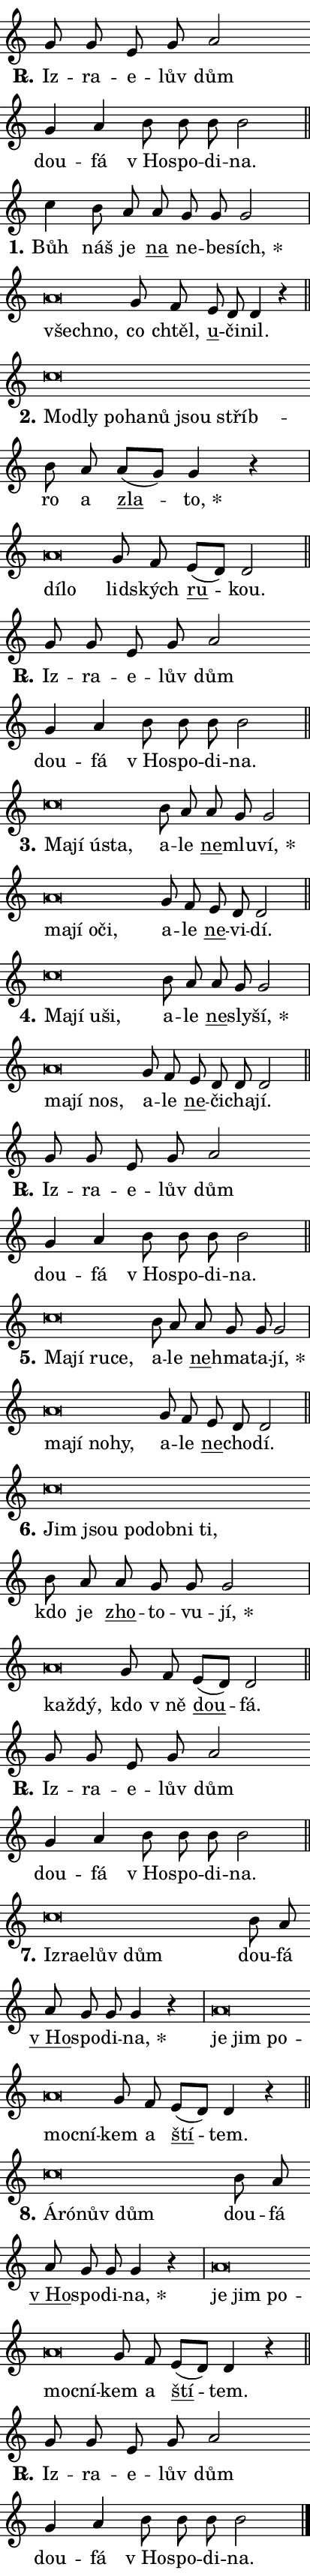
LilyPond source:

\version "2.22.1"
\header { tagline = "" }
\paper {
  indent = 0\cm
  top-margin = 0\cm
  right-margin = 0\cm
  bottom-margin = 0\cm
  left-margin = 0\cm
  paper-width = 7\cm
  page-breaking = #ly:one-page-breaking
  system-system-spacing.basic-distance = #11
  score-system-spacing.basic-distance = #11
  ragged-last = ##f
}


%% Author: Thomas Morley
%% https://lists.gnu.org/archive/html/lilypond-user/2020-05/msg00002.html
#(define (line-position grob)
"Returns position of @var[grob} in current system:
   @code{'start}, if at first time-step
   @code{'end}, if at last time-step
   @code{'middle} otherwise
"
  (let* ((col (ly:item-get-column grob))
         (ln (ly:grob-object col 'left-neighbor))
         (rn (ly:grob-object col 'right-neighbor))
         (col-to-check-left (if (ly:grob? ln) ln col))
         (col-to-check-right (if (ly:grob? rn) rn col))
         (break-dir-left
           (and
             (ly:grob-property col-to-check-left 'non-musical #f)
             (ly:item-break-dir col-to-check-left)))
         (break-dir-right
           (and
             (ly:grob-property col-to-check-right 'non-musical #f)
             (ly:item-break-dir col-to-check-right))))
        (cond ((eqv? 1 break-dir-left) 'start)
              ((eqv? -1 break-dir-right) 'end)
              (else 'middle))))

#(define (tranparent-at-line-position vctor)
  (lambda (grob)
  "Relying on @code{line-position} select the relevant enry from @var{vctor}.
Used to determine transparency,"
    (case (line-position grob)
      ((end) (not (vector-ref vctor 0)))
      ((middle) (not (vector-ref vctor 1)))
      ((start) (not (vector-ref vctor 2))))))

noteHeadBreakVisibility =
#(define-music-function (break-visibility)(vector?)
"Makes @code{NoteHead}s transparent relying on @var{break-visibility}"
#{
  \override NoteHead.transparent =
    #(tranparent-at-line-position break-visibility)
#})

#(define delete-ledgers-for-transparent-note-heads
  (lambda (grob)
    "Reads whether a @code{NoteHead} is transparent.
If so this @code{NoteHead} is removed from @code{'note-heads} from
@var{grob}, which is supposed to be @code{LedgerLineSpanner}.
As a result ledgers are not printed for this @code{NoteHead}"
    (let* ((nhds-array (ly:grob-object grob 'note-heads))
           (nhds-list
             (if (ly:grob-array? nhds-array)
                 (ly:grob-array->list nhds-array)
                 '()))
           ;; Relies on the transparent-property being done before
           ;; Staff.LedgerLineSpanner.after-line-breaking is executed.
           ;; This is fragile ...
           (to-keep
             (remove
               (lambda (nhd)
                 (ly:grob-property nhd 'transparent #f))
               nhds-list)))
      ;; TODO find a better method to iterate over grob-arrays, similiar
      ;; to filter/remove etc for lists
      ;; For now rebuilt from scratch
      (set! (ly:grob-object grob 'note-heads)  '())
      (for-each
        (lambda (nhd)
          (ly:pointer-group-interface::add-grob grob 'note-heads nhd))
        to-keep))))

hideNotes = {
  \noteHeadBreakVisibility #begin-of-line-visible
}
unHideNotes = {
  \noteHeadBreakVisibility #all-visible
}

% work-around for resetting accidentals
% https://lilypond.org/doc/v2.23/Documentation/notation/displaying-rhythms#unmetered-music
cadenzaMeasure = {
  \cadenzaOff
  \partial 1024 s1024
  \cadenzaOn
}

#(define-markup-command (accent layout props text) (markup?)
  "Underline accented syllable"
  (interpret-markup layout props
    #{\markup \override #'(offset . 4.3) \underline { #text }#}))

responsum = \markup \concat {
  "R" \hspace #-1.05 \path #0.1 #'((moveto 0 0.07) (lineto 0.9 0.8)) \hspace #0.05 "."
}

\layout {
    \context {
        \Staff
        \remove "Time_signature_engraver"
        \override LedgerLineSpanner.after-line-breaking = #delete-ledgers-for-transparent-note-heads
    }
    \context {
        \Voice {
            \override NoteHead.output-attributes = #'((class . "notehead"))
            \override Hairpin.height = #0.55
        }
    }
    \context {
        \Lyrics {
            \override StanzaNumber.output-attributes = #'((class . "stanzanumber"))
            \override LyricSpace.minimum-distance = #0.9
            \override LyricText.font-name = #"TeX Gyre Schola"
            \override LyricText.font-size = 1
            \override StanzaNumber.font-name = #"TeX Gyre Schola Bold"
            \override StanzaNumber.font-size = 1
        }
    }
}

% magnetic-lyrics.ily
%
%   written by
%     Jean Abou Samra <jean@abou-samra.fr>
%     Werner Lemberg <wl@gnu.org>
%
%   adapted by
%     Jiri Hon <jiri.hon@gmail.com>
%
% Version 2022-Apr-15

% https://www.mail-archive.com/lilypond-user@gnu.org/msg149350.html

#(define (Left_hyphen_pointer_engraver context)
   "Collect syllable-hyphen-syllable occurrences in lyrics and store
them in properties.  This engraver only looks to the left.  For
example, if the lyrics input is @code{foo -- bar}, it does the
following.

@itemize @bullet
@item
Set the @code{text} property of the @code{LyricHyphen} grob between
@q{foo} and @q{bar} to @code{foo}.

@item
Set the @code{left-hyphen} property of the @code{LyricText} grob with
text @q{foo} to the @code{LyricHyphen} grob between @q{foo} and
@q{bar}.
@end itemize

Use this auxiliary engraver in combination with the
@code{lyric-@/text::@/apply-@/magnetic-@/offset!} hook."
   (let ((hyphen #f)
         (text #f))
     (make-engraver
      (acknowledgers
       ((lyric-syllable-interface engraver grob source-engraver)
        (set! text grob)))
      (end-acknowledgers
       ((lyric-hyphen-interface engraver grob source-engraver)
        ;(when (not (grob::has-interface grob 'lyric-space-interface))
          (set! hyphen grob)));)
      ((stop-translation-timestep engraver)
       (when (and text hyphen)
         (ly:grob-set-object! text 'left-hyphen hyphen))
       (set! text #f)
       (set! hyphen #f)))))

#(define (lyric-text::apply-magnetic-offset! grob)
   "If the space between two syllables is less than the value in
property @code{LyricText@/.details@/.squash-threshold}, move the right
syllable to the left so that it gets concatenated with the left
syllable.

Use this function as a hook for
@code{LyricText@/.after-@/line-@/breaking} if the
@code{Left_@/hyphen_@/pointer_@/engraver} is active."
   (let ((hyphen (ly:grob-object grob 'left-hyphen #f)))
     (when hyphen
       (let ((left-text (ly:spanner-bound hyphen LEFT)))
         (when (grob::has-interface left-text 'lyric-syllable-interface)
           (let* ((common (ly:grob-common-refpoint grob left-text X))
                  (this-x-ext (ly:grob-extent grob common X))
                  (left-x-ext
                   (begin
                     ;; Trigger magnetism for left-text.
                     (ly:grob-property left-text 'after-line-breaking)
                     (ly:grob-extent left-text common X)))
                  ;; `delta` is the gap width between two syllables.
                  (delta (- (interval-start this-x-ext)
                            (interval-end left-x-ext)))
                  (details (ly:grob-property grob 'details))
                  (threshold (assoc-get 'squash-threshold details 0.2)))
             (when (< delta threshold)
               (let* (;; We have to manipulate the input text so that
                      ;; ligatures crossing syllable boundaries are not
                      ;; disabled.  For languages based on the Latin
                      ;; script this is essentially a beautification.
                      ;; However, for non-Western scripts it can be a
                      ;; necessity.
                      (lt (ly:grob-property left-text 'text))
                      (rt (ly:grob-property grob 'text))
                      (is-space (grob::has-interface hyphen 'lyric-space-interface))
                      (space (if is-space " " ""))
                      (space-markup (grob-interpret-markup grob " "))
                      (space-size (interval-length (ly:stencil-extent space-markup X)))
                      (extra-delta (if is-space space-size 0))
                      ;; Append new syllable.
                      (ltrt-space (if (and (string? lt) (string? rt))
                                (string-append lt space rt)
                                (make-concat-markup (list lt space rt))))
                      ;; Right-align `ltrt` to the right side.
                      (ltrt-space-markup (grob-interpret-markup
                               grob
                               (make-translate-markup
                                (cons (interval-length this-x-ext) 0)
                                (make-right-align-markup ltrt-space)))))
                 (begin
                   ;; Don't print `left-text`.
                   (ly:grob-set-property! left-text 'stencil #f)
                   ;; Set text and stencil (which holds all collected
                   ;; syllables so far) and shift it to the left.
                   (ly:grob-set-property! grob 'text ltrt-space)
                   (ly:grob-set-property! grob 'stencil ltrt-space-markup)
                   (ly:grob-translate-axis! grob (- (- delta extra-delta)) X))))))))))


#(define (lyric-hyphen::displace-bounds-first grob)
   ;; Make very sure this callback isn't triggered too early.
   (let ((left (ly:spanner-bound grob LEFT))
         (right (ly:spanner-bound grob RIGHT)))
     (ly:grob-property left 'after-line-breaking)
     (ly:grob-property right 'after-line-breaking)
     (ly:lyric-hyphen::print grob)))

squashThreshold = #0.4

\layout {
  \context {
    \Lyrics
    \consists #Left_hyphen_pointer_engraver
    \override LyricText.after-line-breaking =
      #lyric-text::apply-magnetic-offset!
    \override LyricHyphen.stencil = #lyric-hyphen::displace-bounds-first
    \override LyricText.details.squash-threshold = \squashThreshold
    \override LyricHyphen.minimum-distance = 0
    \override LyricHyphen.minimum-length = \squashThreshold
  }
}

squash = \override LyricText.details.squash-threshold = 9999
unSquash = \override LyricText.details.squash-threshold = \squashThreshold

left = \override LyricText.self-alignment-X = #LEFT
unLeft = \revert LyricText.self-alignment-X

starOffset = #(lambda (grob) 
                (let ((x_offset (ly:self-alignment-interface::aligned-on-x-parent grob)))
                  (if (= x_offset 0) 0 (+ x_offset 1.2))))

star = #(define-music-function (syllable)(string?)
"Append star separator at the end of a syllable"
#{
  \once \override LyricText.X-offset = #starOffset
  \lyricmode { \markup {
    #syllable
    \override #'((font-name . "TeX Gyre Schola Bold")) \hspace #0.2 \lower #0.65 \larger "*"
  } }
#})

starAccent = #(define-music-function (syllable)(string?)
"Append star separator at the end of a syllable and make accent"
#{
  \once \override LyricText.X-offset = #starOffset
  \lyricmode { \markup {
    \accent #syllable
    \override #'((font-name . "TeX Gyre Schola Bold")) \hspace #0.2 \lower #0.65 \larger "*"
  } }
#})

breath = #(define-music-function (syllable)(string?)
"Append breathing indicator at the end of a syllable"
#{
  \lyricmode { \markup { #syllable "+" } }
#})

optionalBreath = #(define-music-function (syllable)(string?)
"Append optional breathing indicator at the end of a syllable"
#{
  \lyricmode { \markup { #syllable "(+)" } }
#})


\score {
    <<
        \new Voice = "melody" { \cadenzaOn \key c \major \relative { g'8 g e g a2 \bar "" g4 a \bar "" b8 b b b2 \cadenzaMeasure \bar "||" \break }
\relative { c''4 b8 a \bar "" a g g g2 \cadenzaMeasure \bar "|" a\breve*1/16 \hideNotes \breve*1/16 \bar "" \unHideNotes g8 f \bar "" e d d4 r \cadenzaMeasure \bar "||" \break }
\relative { c''\breve*1/16 \hideNotes \breve*1/16 \bar "" \breve*1/16 \bar "" \breve*1/16 \bar "" \breve*1/16 \bar "" \breve*1/16 \breve*1/16 \bar "" \unHideNotes b8 a \bar "" a[( g)] g4 r \cadenzaMeasure \bar "|" a\breve*1/16 \hideNotes \breve*1/16 \bar "" \unHideNotes g8 f \bar "" e[( d)] d2 \cadenzaMeasure \bar "||" \break }
\relative { g'8 g e g a2 \bar "" g4 a \bar "" b8 b b b2 \cadenzaMeasure \bar "||" \break }
\relative { c''\breve*1/16 \hideNotes \breve*1/16 \bar "" \breve*1/16 \breve*1/16 \bar "" \unHideNotes b8 a \bar "" a g g2 \cadenzaMeasure \bar "|" a\breve*1/16 \hideNotes \breve*1/16 \bar "" \breve*1/16 \breve*1/16 \bar "" \unHideNotes g8 f \bar "" e d d2 \cadenzaMeasure \bar "||" \break }
\relative { c''\breve*1/16 \hideNotes \breve*1/16 \bar "" \breve*1/16 \breve*1/16 \bar "" \unHideNotes b8 a \bar "" a g g2 \cadenzaMeasure \bar "|" a\breve*1/16 \hideNotes \breve*1/16 \breve*1/16 \bar "" \unHideNotes g8 f \bar "" e d d d2 \cadenzaMeasure \bar "||" \break }
\relative { g'8 g e g a2 \bar "" g4 a \bar "" b8 b b b2 \cadenzaMeasure \bar "||" \break }
\relative { c''\breve*1/16 \hideNotes \breve*1/16 \bar "" \breve*1/16 \breve*1/16 \bar "" \unHideNotes b8 a \bar "" a g g g2 \cadenzaMeasure \bar "|" a\breve*1/16 \hideNotes \breve*1/16 \bar "" \breve*1/16 \breve*1/16 \bar "" \unHideNotes g8 f \bar "" e d d2 \cadenzaMeasure \bar "||" \break }
\relative { c''\breve*1/16 \hideNotes \breve*1/16 \bar "" \breve*1/16 \bar "" \breve*1/16 \bar "" \breve*1/16 \breve*1/16 \bar "" \unHideNotes b8 a \bar "" a g g g2 \cadenzaMeasure \bar "|" a\breve*1/16 \hideNotes \breve*1/16 \bar "" \unHideNotes g8 f \bar "" e[( d)] d2 \cadenzaMeasure \bar "||" \break }
\relative { g'8 g e g a2 \bar "" g4 a \bar "" b8 b b b2 \cadenzaMeasure \bar "||" \break }
\relative { c''\breve*1/16 \hideNotes \breve*1/16 \bar "" \breve*1/16 \bar "" \breve*1/16 \breve*1/16 \bar "" \unHideNotes b8 a \bar "" a g g g4 r \cadenzaMeasure \bar "|" a\breve*1/16 \hideNotes \breve*1/16 \bar "" \breve*1/16 \bar "" \breve*1/16 \breve*1/16 \bar "" \unHideNotes g8 f \bar "" e[( d)] d4 r \cadenzaMeasure \bar "||" \break }
\relative { c''\breve*1/16 \hideNotes \breve*1/16 \bar "" \breve*1/16 \breve*1/16 \bar "" \unHideNotes b8 a \bar "" a g g g4 r \cadenzaMeasure \bar "|" a\breve*1/16 \hideNotes \breve*1/16 \bar "" \breve*1/16 \bar "" \breve*1/16 \breve*1/16 \bar "" \unHideNotes g8 f \bar "" e[( d)] d4 r \cadenzaMeasure \bar "||" \break }
\relative { g'8 g e g a2 \bar "" g4 a \bar "" b8 b b b2 \cadenzaMeasure \bar "||" \break } \bar "|." }
        \new Lyrics \lyricsto "melody" { \lyricmode { \set stanza = \responsum
Iz -- ra -- e -- lův dům dou -- fá "v Ho" -- spo -- di -- na.
\set stanza = "1."
Bůh náš je \markup \accent na ne -- be -- \star sích, \left všech -- \squash no, \unLeft \unSquash co chtěl, \markup \accent u -- či -- nil.
\set stanza = "2."
\left Mo -- \squash dly po -- ha -- nů jsou stříb -- \unLeft \unSquash ro a \markup \accent zla -- \star to, \left dí -- \squash lo \unLeft \unSquash lid -- ských \markup \accent ru -- kou.
\set stanza = \responsum
Iz -- ra -- e -- lův dům dou -- fá "v Ho" -- spo -- di -- na.
\set stanza = "3."
\left Ma -- \squash jí ús -- ta, \unLeft \unSquash a -- le \markup \accent ne -- mlu -- \star ví, \left ma -- \squash jí o -- či, \unLeft \unSquash a -- le \markup \accent ne -- vi -- dí.
\set stanza = "4."
\left Ma -- \squash jí u -- ši, \unLeft \unSquash a -- le \markup \accent ne -- sly -- \star ší, \left ma -- \squash jí nos, \unLeft \unSquash a -- le \markup \accent ne -- či -- cha -- jí.
\set stanza = \responsum
Iz -- ra -- e -- lův dům dou -- fá "v Ho" -- spo -- di -- na.
\set stanza = "5."
\left Ma -- \squash jí ru -- ce, \unLeft \unSquash a -- le \markup \accent ne -- hma -- ta -- \star jí, \left ma -- \squash jí no -- hy, \unLeft \unSquash a -- le \markup \accent ne -- cho -- dí.
\set stanza = "6."
\left Jim \squash jsou po -- dob -- ni ti, \unLeft \unSquash kdo je \markup \accent zho -- to -- vu -- \star jí, \left kaž -- \squash dý, \unLeft \unSquash kdo "v ně" \markup \accent dou -- fá.
\set stanza = \responsum
Iz -- ra -- e -- lův dům dou -- fá "v Ho" -- spo -- di -- na.
\set stanza = "7."
\left Iz -- \squash ra -- e -- lův dům \unLeft \unSquash dou -- fá \markup \accent "v Ho" -- spo -- di -- \star na, \left je \squash jim po -- moc -- ní -- \unLeft \unSquash kem a \markup \accent ští -- tem.
\set stanza = "8."
\left Á -- \squash ró -- nův dům \unLeft \unSquash dou -- fá \markup \accent "v Ho" -- spo -- di -- \star na, \left je \squash jim po -- moc -- ní -- \unLeft \unSquash kem a \markup \accent ští -- tem.
\set stanza = \responsum
Iz -- ra -- e -- lův dům dou -- fá "v Ho" -- spo -- di -- na. } }
    >>
    \layout {}
}
